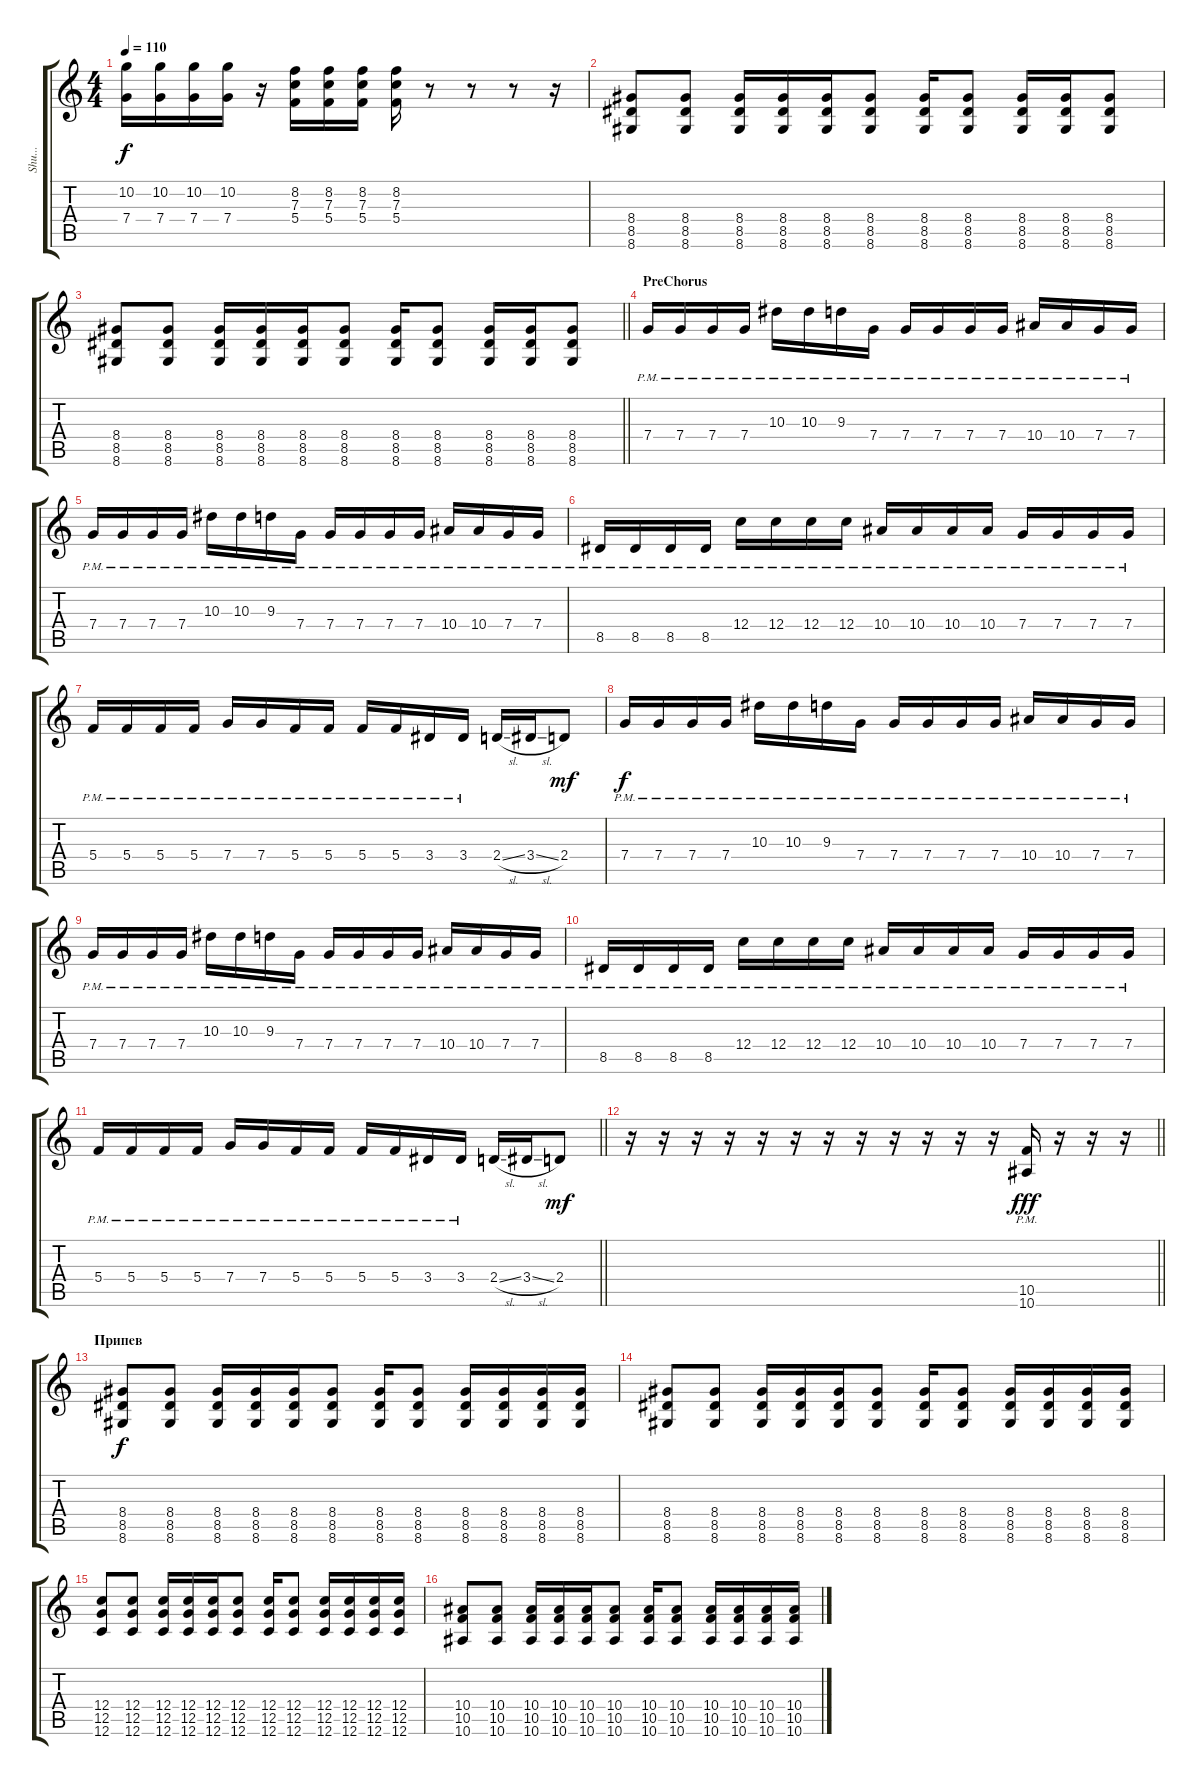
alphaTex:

\track ("Shu..." "Shu...") {instrument distortionguitar}
\staff {score tabs}
\tuning (D4 A3 F3 C3 G2 C2) {hide}
\ts (4 4)
\tempo 110
\clef g2
\ks c
(10.2 7.4).16{dy f} (10.2 7.4).16 (10.2 7.4).16 (10.2 7.4).16 r.16 (8.2 7.3 5.4).16 (8.2 7.3 5.4).16 (8.2 7.3 5.4).16 (8.2 7.3 5.4).16 r.8 r.8 r.8 r.16 |
(8.4 8.5 8.6).8 (8.4 8.5 8.6).8 (8.4 8.5 8.6).16 (8.4 8.5 8.6).16 (8.4 8.5 8.6).16 (8.4 8.5 8.6).8 (8.4 8.5 8.6).16 (8.4 8.5 8.6).8 (8.4 8.5 8.6).16 (8.4 8.5 8.6).16 (8.4 8.5 8.6).8 |
\barLineRight lightlight
(8.4 8.5 8.6).8 (8.4 8.5 8.6).8 (8.4 8.5 8.6).16 (8.4 8.5 8.6).16 (8.4 8.5 8.6).16 (8.4 8.5 8.6).8 (8.4 8.5 8.6).16 (8.4 8.5 8.6).8 (8.4 8.5 8.6).16 (8.4 8.5 8.6).16 (8.4 8.5 8.6).8 |
\section ("" "PreChorus")
7.4{pm}.16 7.4{pm}.16 7.4{pm}.16 7.4{pm}.16 10.3{pm}.16 10.3{pm}.16 9.3{pm}.16 7.4{pm}.16 7.4{pm}.16 7.4{pm}.16 7.4{pm}.16 7.4{pm}.16 10.4{pm}.16 10.4{pm}.16 7.4{pm}.16 7.4{pm}.16 |
7.4{pm}.16 7.4{pm}.16 7.4{pm}.16 7.4{pm}.16 10.3{pm}.16 10.3{pm}.16 9.3{pm}.16 7.4{pm}.16 7.4{pm}.16 7.4{pm}.16 7.4{pm}.16 7.4{pm}.16 10.4{pm}.16 10.4{pm}.16 7.4{pm}.16 7.4{pm}.16 |
8.5{pm}.16 8.5{pm}.16 8.5{pm}.16 8.5{pm}.16 12.4{pm}.16 12.4{pm}.16 12.4{pm}.16 12.4{pm}.16 10.4{pm}.16 10.4{pm}.16 10.4{pm}.16 10.4{pm}.16 7.4{pm}.16 7.4{pm}.16 7.4{pm}.16 7.4{pm}.16 |
5.4{pm}.16 5.4{pm}.16 5.4{pm}.16 5.4{pm}.16 7.4{pm}.16 7.4{pm}.16 5.4{pm}.16 5.4{pm}.16 5.4{pm}.16 5.4{pm}.16 3.4{pm}.16 3.4{pm}.16 2.4{sl}.16 3.4{sl}.16 2.4.8{dy mf} |
7.4{pm}.16{dy f} 7.4{pm}.16 7.4{pm}.16 7.4{pm}.16 10.3{pm}.16 10.3{pm}.16 9.3{pm}.16 7.4{pm}.16 7.4{pm}.16 7.4{pm}.16 7.4{pm}.16 7.4{pm}.16 10.4{pm}.16 10.4{pm}.16 7.4{pm}.16 7.4{pm}.16 |
7.4{pm}.16 7.4{pm}.16 7.4{pm}.16 7.4{pm}.16 10.3{pm}.16 10.3{pm}.16 9.3{pm}.16 7.4{pm}.16 7.4{pm}.16 7.4{pm}.16 7.4{pm}.16 7.4{pm}.16 10.4{pm}.16 10.4{pm}.16 7.4{pm}.16 7.4{pm}.16 |
8.5{pm}.16 8.5{pm}.16 8.5{pm}.16 8.5{pm}.16 12.4{pm}.16 12.4{pm}.16 12.4{pm}.16 12.4{pm}.16 10.4{pm}.16 10.4{pm}.16 10.4{pm}.16 10.4{pm}.16 7.4{pm}.16 7.4{pm}.16 7.4{pm}.16 7.4{pm}.16 |
\barLineRight lightlight
5.4{pm}.16 5.4{pm}.16 5.4{pm}.16 5.4{pm}.16 7.4{pm}.16 7.4{pm}.16 5.4{pm}.16 5.4{pm}.16 5.4{pm}.16 5.4{pm}.16 3.4{pm}.16 3.4{pm}.16 2.4{sl}.16 3.4{sl}.16 2.4.8{dy mf} |
\section ("" "")
\barLineRight lightlight
r.16 r.16 r.16 r.16 r.16 r.16 r.16 r.16 r.16 r.16 r.16 r.16 (10.5{pm} 10.6{pm}).16{dy fff} r.16 r.16 r.16 |
\section ("" "Припев")
(8.4 8.5 8.6).8{dy f} (8.4 8.5 8.6).8 (8.4 8.5 8.6).16 (8.4 8.5 8.6).16 (8.4 8.5 8.6).16 (8.4 8.5 8.6).8 (8.4 8.5 8.6).16 (8.4 8.5 8.6).8 (8.4 8.5 8.6).16 (8.4 8.5 8.6).16 (8.4 8.5 8.6).16 (8.4 8.5 8.6).16 |
(8.4 8.5 8.6).8 (8.4 8.5 8.6).8 (8.4 8.5 8.6).16 (8.4 8.5 8.6).16 (8.4 8.5 8.6).16 (8.4 8.5 8.6).8 (8.4 8.5 8.6).16 (8.4 8.5 8.6).8 (8.4 8.5 8.6).16 (8.4 8.5 8.6).16 (8.4 8.5 8.6).16 (8.4 8.5 8.6).16 |
(12.4 12.5 12.6).8 (12.4 12.5 12.6).8 (12.4 12.5 12.6).16 (12.4 12.5 12.6).16 (12.4 12.5 12.6).16 (12.4 12.5 12.6).8 (12.4 12.5 12.6).16 (12.4 12.5 12.6).8 (12.4 12.5 12.6).16 (12.4 12.5 12.6).16 (12.4 12.5 12.6).16 (12.4 12.5 12.6).16 |
(10.4 10.5 10.6).8 (10.4 10.5 10.6).8 (10.4 10.5 10.6).16 (10.4 10.5 10.6).16 (10.4 10.5 10.6).16 (10.4 10.5 10.6).8 (10.4 10.5 10.6).16 (10.4 10.5 10.6).8 (10.4 10.5 10.6).16 (10.4 10.5 10.6).16 (10.4 10.5 10.6).16 (10.4 10.5 10.6).16
